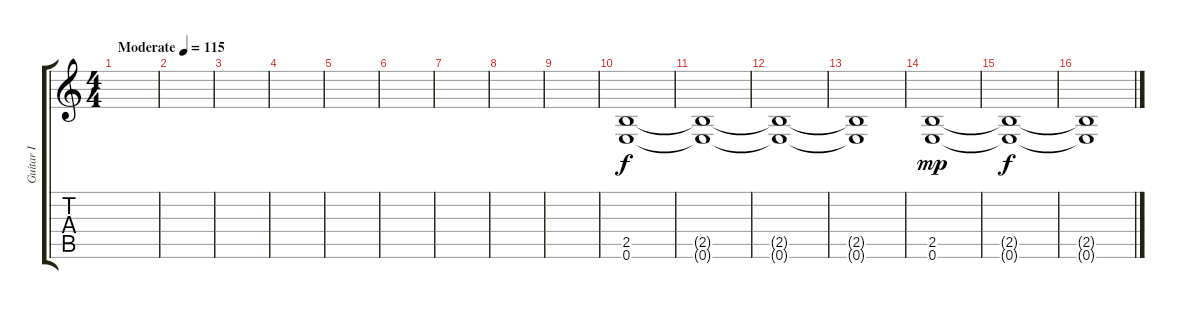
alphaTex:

\track ("Guitar I" "Guitar I") {instrument distortionguitar}
\staff {score tabs}
\tuning (E4 B3 G3 D3 A2 E2) {hide}
\ts (4 4)
\tempo (115 "Moderate")
\clef g2
\ks c
|
|
|
|
|
|
|
|
|
(2.5 0.6).1 |
(2.5{t} 0.6{t}).1{dy f} |
(2.5{t} 0.6{t}).1 |
(2.5{t} 0.6{t}).1 |
(2.5 0.6).1{dy mp} |
(2.5{t} 0.6{t}).1{dy f} |
(2.5{t} 0.6{t}).1
